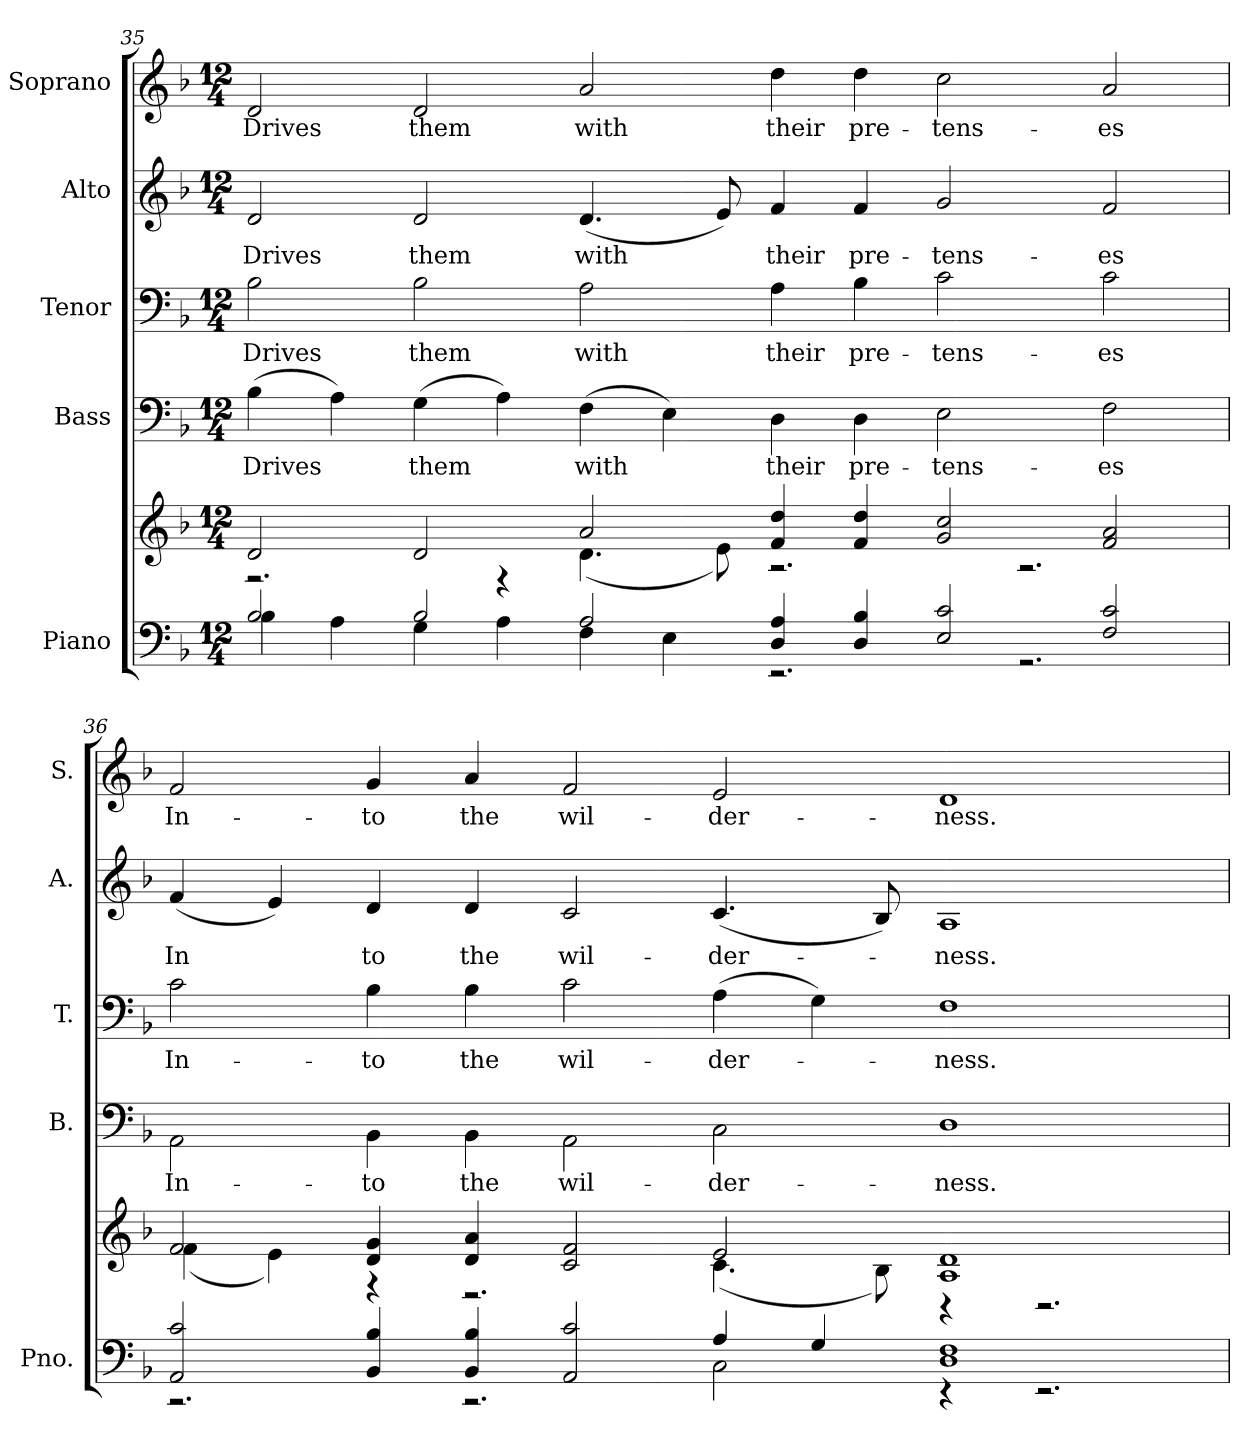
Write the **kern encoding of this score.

**kern	**kern	**kern	**text	**kern	**text	**kern	**text	**kern	**text
*part5	*part5	*part4	*part4	*part3	*part3	*part2	*part2	*part1	*part1
*staff6	*staff5	*staff4	*staff4	*staff3	*staff3	*staff2	*staff2	*staff1	*staff1
*I"Piano	*	*I"Bass	*	*I"Tenor	*	*I"Alto	*	*I"Soprano	*
*I'Pno.	*	*I'B.	*	*I'T.	*	*I'A.	*	*I'S.	*
!!LO:PB:g=z
*clefF4	*clefG2	*clefF4	*	*clefF4	*	*clefG2	*	*clefG2	*
*k[b-]	*k[b-]	*k[b-]	*	*k[b-]	*	*k[b-]	*	*k[b-]	*
*F:	*F:	*F:	*	*F:	*	*F:	*	*F:	*
*M12/4	*M12/4	*M12/4	*	*M12/4	*	*M12/4	*	*M12/4	*
=35	=35	=35	=35	=35	=35	=35	=35	=35	=35
*^	*^	*	*	*	*	*	*	*	*
!	!	!	!	!	!LO:LY:b:color=#000000	!	!	!	!	!	!
!	!	!	!	!	!	!	!LO:LY:b:color=#000000	!	!	!	!
!	!	!	!	!	!	!	!	!	!LO:LY:b:color=#000000	!	!
!	!	!	!	!	!	!	!	!	!	!	!LO:LY:b:color=#000000
2B-i/	4B-i\	2di/	2.r	(4B-i\	Drives	2B-i\	Drives	2di/	Drives	2di/	Drives
.	4Ai\	.	.	4Ai\)	.	.	.	.	.	.	.
!	!	!	!	!	!LO:LY:b:color=#000000	!	!	!	!	!	!
!	!	!	!	!	!	!	!LO:LY:b:color=#000000	!	!	!	!
!	!	!	!	!	!	!	!	!	!LO:LY:b:color=#000000	!	!
!	!	!	!	!	!	!	!	!	!	!	!LO:LY:b:color=#000000
2B-i/	4Gi\	2di/	.	(4Gi\	them	2B-i\	them	2di/	them	2di/	them
.	4Ai\	.	4r	4Ai\)	.	.	.	.	.	.	.
!	!	!	!	!	!LO:LY:b:color=#000000	!	!	!	!	!	!
!	!	!	!	!	!	!	!LO:LY:b:color=#000000	!	!	!	!
!	!	!	!	!	!	!	!	!	!LO:LY:b:color=#000000	!	!
!	!	!	!	!	!	!	!	!	!	!	!LO:LY:b:color=#000000
2Ai/	4Fi\	2ai/	(4.di\	(4Fi\	with	2Ai\	with	(4.di/	with	2ai/	with
.	4Ei\	.	.	4Ei\)	.	.	.	.	.	.	.
.	.	.	8ei\)	.	.	.	.	8ei/)	.	.	.
!	!	!	!	!	!LO:LY:b:color=#000000	!	!	!	!	!	!
!	!	!	!	!	!	!	!LO:LY:b:color=#000000	!	!	!	!
!	!	!	!	!	!	!	!	!	!LO:LY:b:color=#000000	!	!
!	!	!	!	!	!	!	!	!	!	!	!LO:LY:b:color=#000000
4Di/ 4Ai	2.r	4fi/ 4ddi	2.r	4Di\	their	4Ai\	their	4fi/	their	4ddi\	their
!	!	!	!	!	!LO:LY:b:color=#000000	!	!	!	!	!	!
!	!	!	!	!	!	!	!LO:LY:b:color=#000000	!	!	!	!
!	!	!	!	!	!	!	!	!	!LO:LY:b:color=#000000	!	!
!	!	!	!	!	!	!	!	!	!	!	!LO:LY:b:color=#000000
4Di/ 4B-i	.	4fi/ 4ddi	.	4Di\	pre-	4B-i\	pre-	4fi/	pre-	4ddi\	pre-
!	!	!	!	!	!LO:LY:b:color=#000000	!	!	!	!	!	!
!	!	!	!	!	!	!	!LO:LY:b:color=#000000	!	!	!	!
!	!	!	!	!	!	!	!	!	!LO:LY:b:color=#000000	!	!
!	!	!	!	!	!	!	!	!	!	!	!LO:LY:b:color=#000000
2Ei/ 2ci	.	2gi/ 2cci	.	2Ei\	-tens-	2ci\	-tens-	2gi/	-tens-	2cci\	-tens-
.	2.r	.	2.r	.	.	.	.	.	.	.	.
!	!	!	!	!	!LO:LY:b:color=#000000	!	!	!	!	!	!
!	!	!	!	!	!	!	!LO:LY:b:color=#000000	!	!	!	!
!	!	!	!	!	!	!	!	!	!LO:LY:b:color=#000000	!	!
!	!	!	!	!	!	!	!	!	!	!	!LO:LY:b:color=#000000
2Fi/ 2ci	.	2fi/ 2ai	.	2Fi\	-es	2ci\	-es	2fi/	-es	2ai/	-es
!!LO:PB:g=z
=36	=36	=36	=36	=36	=36	=36	=36	=36	=36	=36	=36
!	!	!	!	!	!LO:LY:b:color=#000000	!	!	!	!	!	!
!	!	!	!	!	!	!	!LO:LY:b:color=#000000	!	!	!	!
!	!	!	!	!	!	!	!	!	!LO:LY:b:color=#000000	!	!
!	!	!	!	!	!	!	!	!	!	!	!LO:LY:b:color=#000000
2AAi/ 2ci	2.r	2fi/	(4fi\	2AAi\	In-	2ci\	In-	(4fi/	In	2fi/	In-
.	.	.	4ei\)	.	.	.	.	4ei/)	.	.	.
!	!	!	!	!	!LO:LY:b:color=#000000	!	!	!	!	!	!
!	!	!	!	!	!	!	!LO:LY:b:color=#000000	!	!	!	!
!	!	!	!	!	!	!	!	!	!LO:LY:b:color=#000000	!	!
!	!	!	!	!	!	!	!	!	!	!	!LO:LY:b:color=#000000
4BB-i/ 4B-i	.	4di/ 4gi	4r	4BB-i\	-to	4B-i\	-to	4di/	to	4gi/	-to
!	!	!	!	!	!LO:LY:b:color=#000000	!	!	!	!	!	!
!	!	!	!	!	!	!	!LO:LY:b:color=#000000	!	!	!	!
!	!	!	!	!	!	!	!	!	!LO:LY:b:color=#000000	!	!
!	!	!	!	!	!	!	!	!	!	!	!LO:LY:b:color=#000000
4BB-i/ 4B-i	2.r	4di/ 4ai	2.r	4BB-i\	the	4B-i\	the	4di/	the	4ai/	the
!	!	!	!	!	!LO:LY:b:color=#000000	!	!	!	!	!	!
!	!	!	!	!	!	!	!LO:LY:b:color=#000000	!	!	!	!
!	!	!	!	!	!	!	!	!	!LO:LY:b:color=#000000	!	!
!	!	!	!	!	!	!	!	!	!	!	!LO:LY:b:color=#000000
2AAi/ 2ci	.	2ci/ 2fi	.	2AAi\	wil-	2ci\	wil-	2ci/	wil-	2fi/	wil-
!	!	!	!	!	!LO:LY:b:color=#000000	!	!	!	!	!	!
!	!	!	!	!	!	!	!LO:LY:b:color=#000000	!	!	!	!
!	!	!	!	!	!	!	!	!	!LO:LY:b:color=#000000	!	!
!	!	!	!	!	!	!	!	!	!	!	!LO:LY:b:color=#000000
4Ai/	2Ci\	2ei/	(4.ci\	2Ci\	-der-	(4Ai\	-der-	(4.ci/	-der-	2ei/	-der-
4Gi/	.	.	.	.	.	4Gi\)	.	.	.	.	.
.	.	.	8B-i\)	.	.	.	.	8B-i/)	.	.	.
!	!	!	!	!	!LO:LY:b:color=#000000	!	!	!	!	!	!
!	!	!	!	!	!	!	!LO:LY:b:color=#000000	!	!	!	!
!	!	!	!	!	!	!	!	!	!LO:LY:b:color=#000000	!	!
!	!	!	!	!	!	!	!	!	!	!	!LO:LY:b:color=#000000
1Di 1Fi	4r	1Ai 1di	4r	1Di	-ness.	1Fi	-ness.	1Ai	-ness.	1di	-ness.
.	2.r	.	2.r	.	.	.	.	.	.	.	.
*v	*v	*	*	*	*	*	*	*	*	*	*
*	*v	*v	*	*	*	*	*	*	*	*
=	=	=	=	=	=	=	=	=	=
*-	*-	*-	*-	*-	*-	*-	*-	*-	*-
